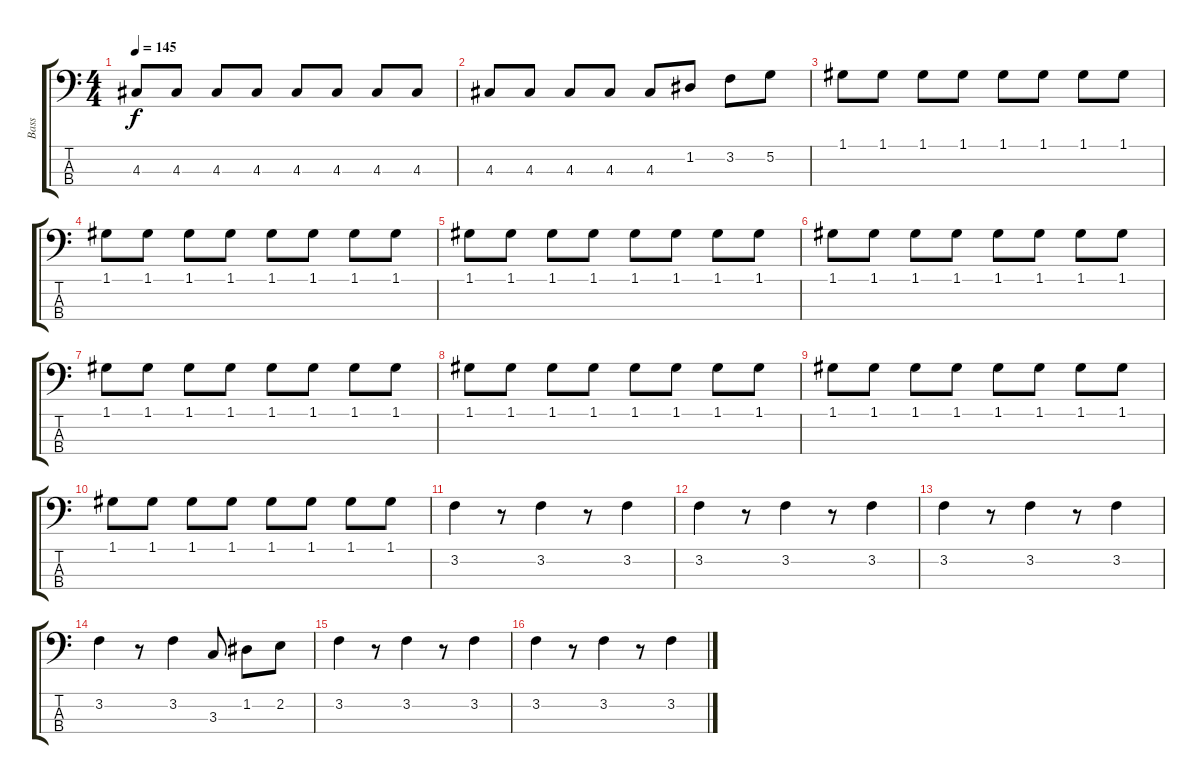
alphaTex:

\track ("Bass" "Bass") {instrument electricbassfinger}
\staff {score tabs}
\tuning (G2 D2 A1 E1) {hide}
\ts (4 4)
\tempo 145
\clef f4
\ks c
4.3.8{dy f} 4.3.8 4.3.8 4.3.8 4.3.8 4.3.8 4.3.8 4.3.8 |
4.3.8 4.3.8 4.3.8 4.3.8 4.3.8 1.2.8 3.2.8 5.2.8 |
1.1.8 1.1.8 1.1.8 1.1.8 1.1.8 1.1.8 1.1.8 1.1.8 |
1.1.8 1.1.8 1.1.8 1.1.8 1.1.8 1.1.8 1.1.8 1.1.8 |
1.1.8 1.1.8 1.1.8 1.1.8 1.1.8 1.1.8 1.1.8 1.1.8 |
1.1.8 1.1.8 1.1.8 1.1.8 1.1.8 1.1.8 1.1.8 1.1.8 |
1.1.8 1.1.8 1.1.8 1.1.8 1.1.8 1.1.8 1.1.8 1.1.8 |
1.1.8 1.1.8 1.1.8 1.1.8 1.1.8 1.1.8 1.1.8 1.1.8 |
1.1.8 1.1.8 1.1.8 1.1.8 1.1.8 1.1.8 1.1.8 1.1.8 |
1.1.8 1.1.8 1.1.8 1.1.8 1.1.8 1.1.8 1.1.8 1.1.8 |
3.2.4 r.8 3.2.4 r.8 3.2.4 |
3.2.4 r.8 3.2.4 r.8 3.2.4 |
3.2.4 r.8 3.2.4 r.8 3.2.4 |
3.2.4 r.8 3.2.4 3.3.8 1.2.8 2.2.8 |
3.2.4 r.8 3.2.4 r.8 3.2.4 |
3.2.4 r.8 3.2.4 r.8 3.2.4
